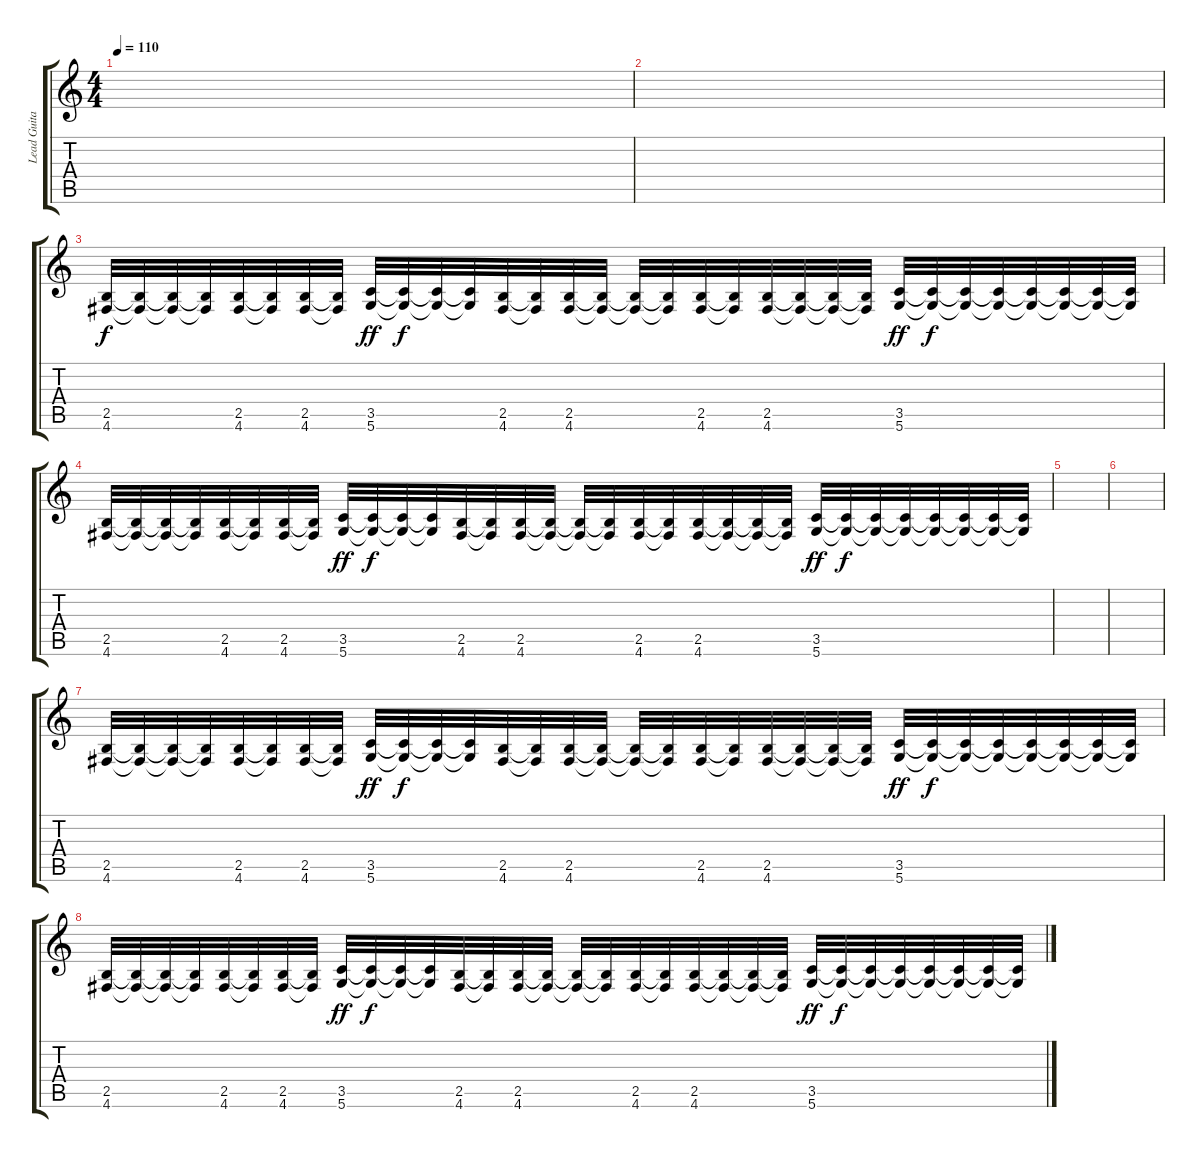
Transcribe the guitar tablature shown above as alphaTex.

\track ("Lead Guitar - Brad Delson" "Lead Guita") {instrument overdrivenguitar}
\staff {score tabs}
\tuning (E4 B3 G3 D3 A2 D2) {hide}
\ts (4 4)
\tempo 110
\clef g2
\ks c
|
|
(2.5 4.6).32{volume 13} (2.5{t} 4.6{t}).32{volume 13} (2.5{t} 4.6{t}).32{volume 10} (2.5{t} 4.6{t}).32{volume 8} (2.5 4.6).32{volume 13} (2.5{t} 4.6{t}).32 (2.5 4.6).32{volume 13} (2.5{t} 4.6{t}).32 (3.5 5.6).32{dy ff volume 13} (3.5{t} 5.6{t}).32{dy f} (3.5{t} 5.6{t}).32 (3.5{t} 5.6{t}).32 (2.5 4.6).32{volume 13} (2.5{t} 4.6{t}).32 (2.5 4.6).32{volume 13} (2.5{t} 4.6{t}).32 (2.5{t} 4.6{t}).32{volume 10} (2.5{t} 4.6{t}).32{volume 8} (2.5 4.6).32{volume 13} (2.5{t} 4.6{t}).32 (2.5 4.6).32{volume 13} (2.5{t} 4.6{t}).32 (2.5{t} 4.6{t}).32{volume 10} (2.5{t} 4.6{t}).32{volume 8} (3.5 5.6).32{dy ff volume 13} (3.5{t} 5.6{t}).32{dy f} (3.5{t} 5.6{t}).32 (3.5{t} 5.6{t}).32 (3.5{t} 5.6{t}).32 (3.5{t} 5.6{t}).32 (3.5{t} 5.6{t}).32 (3.5{t} 5.6{t}).32 |
(2.5 4.6).32{volume 13} (2.5{t} 4.6{t}).32{volume 13} (2.5{t} 4.6{t}).32{volume 10} (2.5{t} 4.6{t}).32{volume 8} (2.5 4.6).32{volume 13} (2.5{t} 4.6{t}).32 (2.5 4.6).32{volume 13} (2.5{t} 4.6{t}).32 (3.5 5.6).32{dy ff volume 13} (3.5{t} 5.6{t}).32{dy f} (3.5{t} 5.6{t}).32 (3.5{t} 5.6{t}).32 (2.5 4.6).32{volume 13} (2.5{t} 4.6{t}).32 (2.5 4.6).32{volume 13} (2.5{t} 4.6{t}).32 (2.5{t} 4.6{t}).32{volume 10} (2.5{t} 4.6{t}).32{volume 8} (2.5 4.6).32{volume 13} (2.5{t} 4.6{t}).32 (2.5 4.6).32{volume 13} (2.5{t} 4.6{t}).32 (2.5{t} 4.6{t}).32{volume 10} (2.5{t} 4.6{t}).32{volume 8} (3.5 5.6).32{dy ff volume 13} (3.5{t} 5.6{t}).32{dy f} (3.5{t} 5.6{t}).32 (3.5{t} 5.6{t}).32 (3.5{t} 5.6{t}).32 (3.5{t} 5.6{t}).32 (3.5{t} 5.6{t}).32 (3.5{t} 5.6{t}).32 |
|
|
(2.5 4.6).32{volume 13} (2.5{t} 4.6{t}).32{volume 13} (2.5{t} 4.6{t}).32{volume 10} (2.5{t} 4.6{t}).32{volume 8} (2.5 4.6).32{volume 13} (2.5{t} 4.6{t}).32 (2.5 4.6).32{volume 13} (2.5{t} 4.6{t}).32 (3.5 5.6).32{dy ff volume 13} (3.5{t} 5.6{t}).32{dy f} (3.5{t} 5.6{t}).32 (3.5{t} 5.6{t}).32 (2.5 4.6).32{volume 13} (2.5{t} 4.6{t}).32 (2.5 4.6).32{volume 13} (2.5{t} 4.6{t}).32 (2.5{t} 4.6{t}).32{volume 10} (2.5{t} 4.6{t}).32{volume 8} (2.5 4.6).32{volume 13} (2.5{t} 4.6{t}).32 (2.5 4.6).32{volume 13} (2.5{t} 4.6{t}).32 (2.5{t} 4.6{t}).32{volume 10} (2.5{t} 4.6{t}).32{volume 8} (3.5 5.6).32{dy ff volume 13} (3.5{t} 5.6{t}).32{dy f} (3.5{t} 5.6{t}).32 (3.5{t} 5.6{t}).32 (3.5{t} 5.6{t}).32 (3.5{t} 5.6{t}).32 (3.5{t} 5.6{t}).32 (3.5{t} 5.6{t}).32 |
(2.5 4.6).32{volume 13} (2.5{t} 4.6{t}).32{volume 13} (2.5{t} 4.6{t}).32{volume 10} (2.5{t} 4.6{t}).32{volume 8} (2.5 4.6).32{volume 13} (2.5{t} 4.6{t}).32 (2.5 4.6).32{volume 13} (2.5{t} 4.6{t}).32 (3.5 5.6).32{dy ff volume 13} (3.5{t} 5.6{t}).32{dy f} (3.5{t} 5.6{t}).32 (3.5{t} 5.6{t}).32 (2.5 4.6).32{volume 13} (2.5{t} 4.6{t}).32 (2.5 4.6).32{volume 13} (2.5{t} 4.6{t}).32 (2.5{t} 4.6{t}).32{volume 10} (2.5{t} 4.6{t}).32{volume 8} (2.5 4.6).32{volume 13} (2.5{t} 4.6{t}).32 (2.5 4.6).32{volume 13} (2.5{t} 4.6{t}).32 (2.5{t} 4.6{t}).32{volume 10} (2.5{t} 4.6{t}).32{volume 8} (3.5 5.6).32{dy ff volume 13} (3.5{t} 5.6{t}).32{dy f} (3.5{t} 5.6{t}).32 (3.5{t} 5.6{t}).32 (3.5{t} 5.6{t}).32 (3.5{t} 5.6{t}).32 (3.5{t} 5.6{t}).32 (3.5{t} 5.6{t}).32
